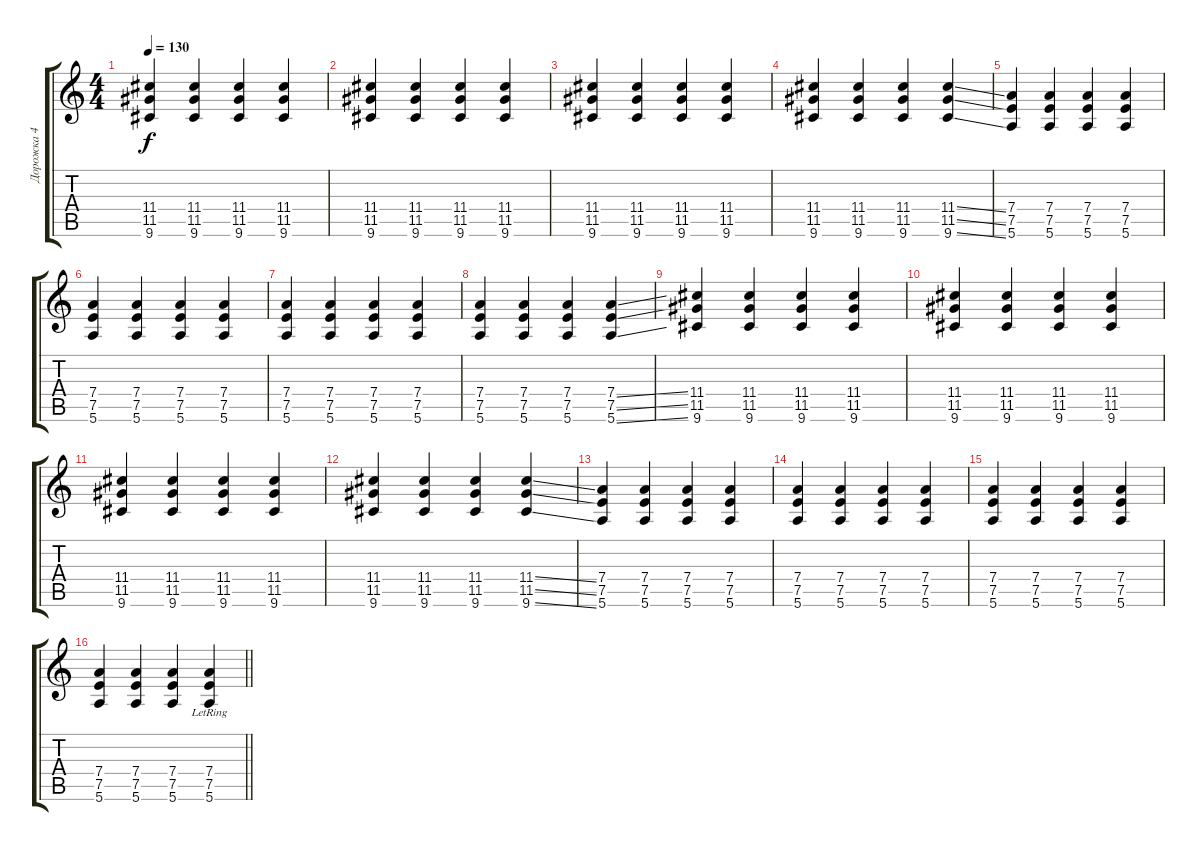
\track ("Дорожка 4" "Дорожка 4") {instrument distortionguitar}
\staff {score tabs}
\tuning (E4 B3 G3 D3 A2 E2) {hide}
\ts (4 4)
\tempo 130
\clef g2
\ks c
(11.4 11.5 9.6).4{dy f} (11.4 11.5 9.6).4 (11.4 11.5 9.6).4 (11.4 11.5 9.6).4 |
(11.4 11.5 9.6).4 (11.4 11.5 9.6).4 (11.4 11.5 9.6).4 (11.4 11.5 9.6).4 |
(11.4 11.5 9.6).4 (11.4 11.5 9.6).4 (11.4 11.5 9.6).4 (11.4 11.5 9.6).4 |
(11.4 11.5 9.6).4 (11.4 11.5 9.6).4 (11.4 11.5 9.6).4 (11.4{ss} 11.5{ss} 9.6{ss}).4 |
(7.4 7.5 5.6).4 (7.4 7.5 5.6).4 (7.4 7.5 5.6).4 (7.4 7.5 5.6).4 |
(7.4 7.5 5.6).4 (7.4 7.5 5.6).4 (7.4 7.5 5.6).4 (7.4 7.5 5.6).4 |
(7.4 7.5 5.6).4 (7.4 7.5 5.6).4 (7.4 7.5 5.6).4 (7.4 7.5 5.6).4 |
(7.4 7.5 5.6).4 (7.4 7.5 5.6).4 (7.4 7.5 5.6).4 (7.4{ss} 7.5{ss} 5.6{ss}).4 |
(11.4 11.5 9.6).4 (11.4 11.5 9.6).4 (11.4 11.5 9.6).4 (11.4 11.5 9.6).4 |
(11.4 11.5 9.6).4 (11.4 11.5 9.6).4 (11.4 11.5 9.6).4 (11.4 11.5 9.6).4 |
(11.4 11.5 9.6).4 (11.4 11.5 9.6).4 (11.4 11.5 9.6).4 (11.4 11.5 9.6).4 |
(11.4 11.5 9.6).4 (11.4 11.5 9.6).4 (11.4 11.5 9.6).4 (11.4{ss} 11.5{ss} 9.6{ss}).4 |
(7.4 7.5 5.6).4 (7.4 7.5 5.6).4 (7.4 7.5 5.6).4 (7.4 7.5 5.6).4 |
(7.4 7.5 5.6).4 (7.4 7.5 5.6).4 (7.4 7.5 5.6).4 (7.4 7.5 5.6).4 |
(7.4 7.5 5.6).4 (7.4 7.5 5.6).4 (7.4 7.5 5.6).4 (7.4 7.5 5.6).4 |
\barLineRight lightlight
(7.4 7.5 5.6).4 (7.4 7.5 5.6).4 (7.4 7.5 5.6).4 (7.4{lr} 7.5{lr} 5.6{lr}).4
